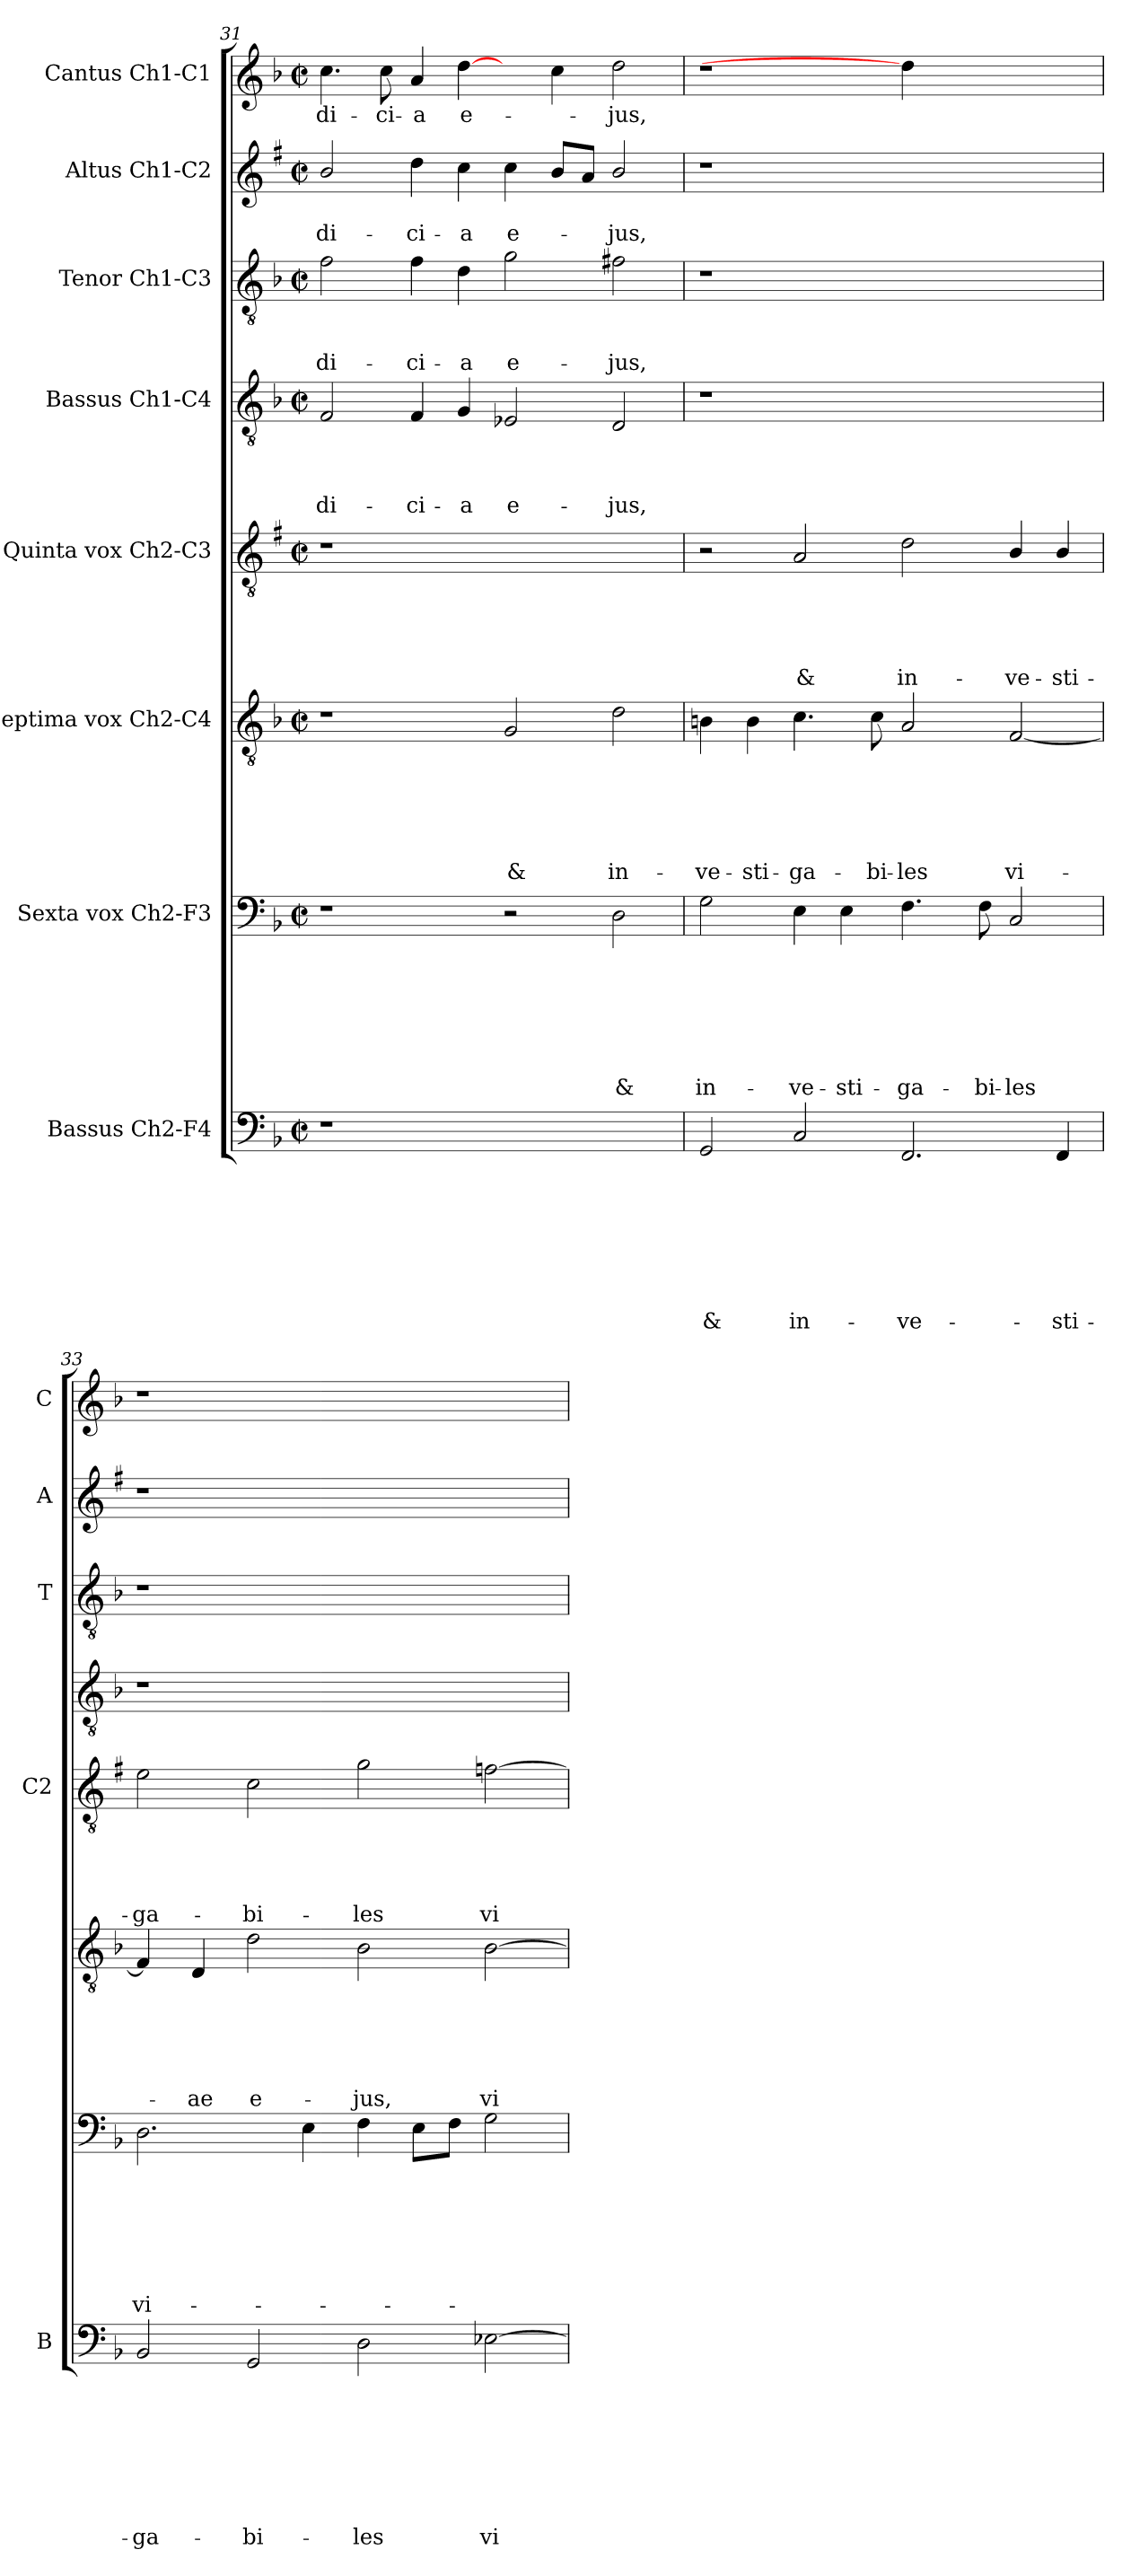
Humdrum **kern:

**kern	**text	**text	**text	**text	**text	**text	**text	**text	**kern	**text	**text	**text	**text	**text	**text	**text	**kern	**text	**text	**text	**text	**text	**text	**kern	**text	**text	**text	**text	**text	**kern	**text	**text	**text	**text	**kern	**text	**text	**text	**kern	**text	**text	**kern	**text
*part8	*part8	*part8	*part8	*part8	*part8	*part8	*part8	*part8	*part7	*part7	*part7	*part7	*part7	*part7	*part7	*part7	*part6	*part6	*part6	*part6	*part6	*part6	*part6	*part5	*part5	*part5	*part5	*part5	*part5	*part4	*part4	*part4	*part4	*part4	*part3	*part3	*part3	*part3	*part2	*part2	*part2	*part1	*part1
*staff8	*staff8	*staff8	*staff8	*staff8	*staff8	*staff8	*staff8	*staff8	*staff7	*staff7	*staff7	*staff7	*staff7	*staff7	*staff7	*staff7	*staff6	*staff6	*staff6	*staff6	*staff6	*staff6	*staff6	*staff5	*staff5	*staff5	*staff5	*staff5	*staff5	*staff4	*staff4	*staff4	*staff4	*staff4	*staff3	*staff3	*staff3	*staff3	*staff2	*staff2	*staff2	*staff1	*staff1
*I"Bassus Ch2-F4	*	*	*	*	*	*	*	*	*I"Sexta vox Ch2-F3	*	*	*	*	*	*	*	*I"Septima vox Ch2-C4	*	*	*	*	*	*	*I"Quinta vox Ch2-C3	*	*	*	*	*	*I"Bassus Ch1-C4	*	*	*	*	*I"Tenor Ch1-C3	*	*	*	*I"Altus Ch1-C2	*	*	*I"Cantus Ch1-C1	*
*I'B	*	*	*	*	*	*	*	*	*	*	*	*	*	*	*	*	*	*	*	*	*	*	*	*I'C2	*	*	*	*	*	*	*	*	*	*	*I'T	*	*	*	*I'A	*	*	*I'C	*
*clefF4	*	*	*	*	*	*	*	*	*clefF4	*	*	*	*	*	*	*	*clefGv2	*	*	*	*	*	*	*clefGv2	*	*	*	*	*	*clefGv2	*	*	*	*	*clefGv2	*	*	*	*clefG2	*	*	*clefG2	*
*	*	*	*	*	*	*	*	*	*	*	*	*	*	*	*	*	*	*	*	*	*	*	*	*ITrd1c2	*	*	*	*	*	*	*	*	*	*	*	*	*	*	*ITrd1c2	*	*	*	*
*k[b-]	*	*	*	*	*	*	*	*	*k[b-]	*	*	*	*	*	*	*	*k[b-]	*	*	*	*	*	*	*k[b-]	*	*	*	*	*	*k[b-]	*	*	*	*	*k[b-]	*	*	*	*k[b-]	*	*	*k[b-]	*
*F:	*	*	*	*	*	*	*	*	*F:	*	*	*	*	*	*	*	*F:	*	*	*	*	*	*	*F:	*	*	*	*	*	*F:	*	*	*	*	*F:	*	*	*	*F:	*	*	*F:	*
*M2/2	*	*	*	*	*	*	*	*	*M2/2	*	*	*	*	*	*	*	*M2/2	*	*	*	*	*	*	*M2/2	*	*	*	*	*	*M2/2	*	*	*	*	*M2/2	*	*	*	*M2/2	*	*	*M2/2	*
*met(c|)	*	*	*	*	*	*	*	*	*met(c|)	*	*	*	*	*	*	*	*met(c|)	*	*	*	*	*	*	*met(c|)	*	*	*	*	*	*met(c|)	*	*	*	*	*met(c|)	*	*	*	*met(c|)	*	*	*met(c|)	*
=31	=31	=31	=31	=31	=31	=31	=31	=31	=31	=31	=31	=31	=31	=31	=31	=31	=31	=31	=31	=31	=31	=31	=31	=31	=31	=31	=31	=31	=31	=31	=31	=31	=31	=31	=31	=31	=31	=31	=31	=31	=31	=31	=31
!	!	!	!	!	!	!	!	!	!	!	!	!	!	!	!	!	!	!	!	!	!	!	!	!	!	!	!	!	!	!	!	!	!	!LO:LY:b	!	!	!	!LO:LY:b	!	!	!LO:LY:b	!	!LO:LY:b
1r	.	.	.	.	.	.	.	.	1r	.	.	.	.	.	.	.	1r	.	.	.	.	.	.	1r	.	.	.	.	.	2F/	.	.	.	-di-	2f\	.	.	-di-	2a/	.	-di-	4.cc\	-di-
!	!	!	!	!	!	!	!	!	!	!	!	!	!	!	!	!	!	!	!	!	!	!	!	!	!	!	!	!	!	!	!	!	!	!	!	!	!	!	!	!	!	!	!LO:LY:b
.	.	.	.	.	.	.	.	.	.	.	.	.	.	.	.	.	.	.	.	.	.	.	.	.	.	.	.	.	.	.	.	.	.	.	.	.	.	.	.	.	.	8cc\	-ci-
!	!	!	!	!	!	!	!	!	!	!	!	!	!	!	!	!	!	!	!	!	!	!	!	!	!	!	!	!	!	!	!	!	!	!LO:LY:b	!	!	!	!LO:LY:b	!	!	!LO:LY:b	!	!LO:LY:b
.	.	.	.	.	.	.	.	.	.	.	.	.	.	.	.	.	.	.	.	.	.	.	.	.	.	.	.	.	.	4F/	.	.	.	-ci-	4f\	.	.	-ci-	4cc\	.	-ci-	4a/	-a
!	!	!	!	!	!	!	!	!	!	!	!	!	!	!	!	!	!	!	!	!	!	!	!	!	!	!	!	!	!	!	!	!	!	!LO:LY:b	!	!	!	!LO:LY:b	!	!	!LO:LY:b	!	!LO:LY:b
.	.	.	.	.	.	.	.	.	.	.	.	.	.	.	.	.	.	.	.	.	.	.	.	.	.	.	.	.	.	4G/	.	.	.	-a	4d\	.	.	-a	4b-\	.	-a	[4dd\	e-
!	!	!	!	!	!	!	!	!	!	!	!	!	!	!	!	!	!	!	!	!	!	!	!LO:LY:b	!	!	!	!	!	!	!	!	!	!	!LO:LY:b	!	!	!	!LO:LY:b	!	!	!LO:LY:b	!	!
1ryy	.	.	.	.	.	.	.	.	2r	.	.	.	.	.	.	.	2G/	.	.	.	.	.	&	1ryy	.	.	.	.	.	2E-X/	.	.	.	e-	2g\	.	.	e-	4b-\	.	e-	4ryy	.
.	.	.	.	.	.	.	.	.	.	.	.	.	.	.	.	.	.	.	.	.	.	.	.	.	.	.	.	.	.	.	.	.	.	.	.	.	.	.	8a/L	.	.	4cc\	.
.	.	.	.	.	.	.	.	.	.	.	.	.	.	.	.	.	.	.	.	.	.	.	.	.	.	.	.	.	.	.	.	.	.	.	.	.	.	.	8g/J	.	.	.	.
!	!	!	!	!	!	!	!	!	!	!	!	!	!	!	!	!LO:LY:b	!	!	!	!	!	!	!LO:LY:b	!	!	!	!	!	!	!	!	!	!	!LO:LY:b	!	!	!	!LO:LY:b	!	!	!LO:LY:b	!	!LO:LY:b
.	.	.	.	.	.	.	.	.	2D\	.	.	.	.	.	.	&	2d\	.	.	.	.	.	in-	.	.	.	.	.	.	2D/	.	.	.	-jus,	2f#X\	.	.	-jus,	2a/	.	-jus,	2dd\	-jus,
!!LO:LB:g=z
=32	=32	=32	=32	=32	=32	=32	=32	=32	=32	=32	=32	=32	=32	=32	=32	=32	=32	=32	=32	=32	=32	=32	=32	=32	=32	=32	=32	=32	=32	=32	=32	=32	=32	=32	=32	=32	=32	=32	=32	=32	=32	=32	=32
!	!	!	!	!	!	!	!	!LO:LY:b	!	!	!	!	!	!	!	!LO:LY:b	!	!	!	!	!	!	!LO:LY:b	!	!	!	!	!	!	!	!	!	!	!	!	!	!	!	!	!	!	!	!
2GG/	.	.	.	.	.	.	.	&	2G\	.	.	.	.	.	.	in-	4Bn\	.	.	.	.	.	-ve-	2r	.	.	.	.	.	1r	.	.	.	.	1r	.	.	.	1r	.	.	1r	.
!	!	!	!	!	!	!	!	!	!	!	!	!	!	!	!	!	!	!	!	!	!	!	!LO:LY:b	!	!	!	!	!	!	!	!	!	!	!	!	!	!	!	!	!	!	!	!
.	.	.	.	.	.	.	.	.	.	.	.	.	.	.	.	.	4B\	.	.	.	.	.	-sti-	.	.	.	.	.	.	.	.	.	.	.	.	.	.	.	.	.	.	.	.
!	!	!	!	!	!	!	!	!LO:LY:b	!	!	!	!	!	!	!	!LO:LY:b	!	!	!	!	!	!	!LO:LY:b	!	!	!	!	!	!LO:LY:b	!	!	!	!	!	!	!	!	!	!	!	!	!	!
2C/	.	.	.	.	.	.	.	in-	4E\	.	.	.	.	.	.	-ve-	4.c\	.	.	.	.	.	-ga-	2G/	.	.	.	.	&	.	.	.	.	.	.	.	.	.	.	.	.	.	.
!	!	!	!	!	!	!	!	!	!	!	!	!	!	!	!	!LO:LY:b	!	!	!	!	!	!	!	!	!	!	!	!	!	!	!	!	!	!	!	!	!	!	!	!	!	!	!
.	.	.	.	.	.	.	.	.	4E\	.	.	.	.	.	.	-sti-	.	.	.	.	.	.	.	.	.	.	.	.	.	.	.	.	.	.	.	.	.	.	.	.	.	.	.
!	!	!	!	!	!	!	!	!	!	!	!	!	!	!	!	!	!	!	!	!	!	!	!LO:LY:b	!	!	!	!	!	!	!	!	!	!	!	!	!	!	!	!	!	!	!	!
.	.	.	.	.	.	.	.	.	.	.	.	.	.	.	.	.	8c\	.	.	.	.	.	-bi-	.	.	.	.	.	.	.	.	.	.	.	.	.	.	.	.	.	.	.	.
!	!	!	!	!	!	!	!	!LO:LY:b	!	!	!	!	!	!	!	!LO:LY:b	!	!	!	!	!	!	!LO:LY:b	!	!	!	!	!	!LO:LY:b	!	!	!	!	!	!	!	!	!	!	!	!	!	!
2.FF/	.	.	.	.	.	.	.	-ve-	4.F\	.	.	.	.	.	.	-ga-	2A/	.	.	.	.	.	-les	2c\	.	.	.	.	in-	1ryy	.	.	.	.	1ryy	.	.	.	1ryy	.	.	4dd\]	.
.	.	.	.	.	.	.	.	.	.	.	.	.	.	.	.	.	.	.	.	.	.	.	.	.	.	.	.	.	.	.	.	.	.	.	.	.	.	.	.	.	.	2.ryy	.
!	!	!	!	!	!	!	!	!	!	!	!	!	!	!	!	!LO:LY:b	!	!	!	!	!	!	!	!	!	!	!	!	!	!	!	!	!	!	!	!	!	!	!	!	!	!	!
.	.	.	.	.	.	.	.	.	8F\	.	.	.	.	.	.	-bi-	.	.	.	.	.	.	.	.	.	.	.	.	.	.	.	.	.	.	.	.	.	.	.	.	.	.	.
!	!	!	!	!	!	!	!	!	!	!	!	!	!	!	!	!LO:LY:b	!	!	!	!	!	!	!LO:LY:b	!	!	!	!	!	!LO:LY:b	!	!	!	!	!	!	!	!	!	!	!	!	!	!
.	.	.	.	.	.	.	.	.	2C/	.	.	.	.	.	.	-les	[2F/	.	.	.	.	.	vi-	4A/	.	.	.	.	-ve-	.	.	.	.	.	.	.	.	.	.	.	.	.	.
!	!	!	!	!	!	!	!	!LO:LY:b	!	!	!	!	!	!	!	!	!	!	!	!	!	!	!	!	!	!	!	!	!LO:LY:b	!	!	!	!	!	!	!	!	!	!	!	!	!	!
4FF/	.	.	.	.	.	.	.	-sti-	.	.	.	.	.	.	.	.	.	.	.	.	.	.	.	4A/	.	.	.	.	-sti-	.	.	.	.	.	.	.	.	.	.	.	.	.	.
=33	=33	=33	=33	=33	=33	=33	=33	=33	=33	=33	=33	=33	=33	=33	=33	=33	=33	=33	=33	=33	=33	=33	=33	=33	=33	=33	=33	=33	=33	=33	=33	=33	=33	=33	=33	=33	=33	=33	=33	=33	=33	=33	=33
!	!	!	!	!	!	!	!	!LO:LY:b	!	!	!	!	!	!	!	!LO:LY:b	!	!	!	!	!	!	!	!	!	!	!	!	!LO:LY:b	!	!	!	!	!	!	!	!	!	!	!	!	!	!
2BB-/	.	.	.	.	.	.	.	-ga-	2.D\	.	.	.	.	.	.	vi-	4F/]	.	.	.	.	.	.	2d\	.	.	.	.	-ga-	1r	.	.	.	.	1r	.	.	.	1r	.	.	1r	.
!	!	!	!	!	!	!	!	!	!	!	!	!	!	!	!	!	!	!	!	!	!	!	!LO:LY:b	!	!	!	!	!	!	!	!	!	!	!	!	!	!	!	!	!	!	!	!
.	.	.	.	.	.	.	.	.	.	.	.	.	.	.	.	.	4D/	.	.	.	.	.	-ae	.	.	.	.	.	.	.	.	.	.	.	.	.	.	.	.	.	.	.	.
!	!	!	!	!	!	!	!	!LO:LY:b	!	!	!	!	!	!	!	!	!	!	!	!	!	!	!LO:LY:b	!	!	!	!	!	!LO:LY:b	!	!	!	!	!	!	!	!	!	!	!	!	!	!
2GG/	.	.	.	.	.	.	.	-bi-	.	.	.	.	.	.	.	.	2d\	.	.	.	.	.	e-	2B-\	.	.	.	.	-bi-	.	.	.	.	.	.	.	.	.	.	.	.	.	.
.	.	.	.	.	.	.	.	.	4E\	.	.	.	.	.	.	.	.	.	.	.	.	.	.	.	.	.	.	.	.	.	.	.	.	.	.	.	.	.	.	.	.	.	.
!	!	!	!	!	!	!	!	!LO:LY:b	!	!	!	!	!	!	!	!	!	!	!	!	!	!	!LO:LY:b	!	!	!	!	!	!LO:LY:b	!	!	!	!	!	!	!	!	!	!	!	!	!	!
2D\	.	.	.	.	.	.	.	-les	4F\	.	.	.	.	.	.	.	2B-\	.	.	.	.	.	-jus,	2f\	.	.	.	.	-les	1ryy	.	.	.	.	1ryy	.	.	.	1ryy	.	.	1ryy	.
.	.	.	.	.	.	.	.	.	8E\L	.	.	.	.	.	.	.	.	.	.	.	.	.	.	.	.	.	.	.	.	.	.	.	.	.	.	.	.	.	.	.	.	.	.
.	.	.	.	.	.	.	.	.	8F\J	.	.	.	.	.	.	.	.	.	.	.	.	.	.	.	.	.	.	.	.	.	.	.	.	.	.	.	.	.	.	.	.	.	.
!	!	!	!	!	!	!	!	!LO:LY:b	!	!	!	!	!	!	!	!	!	!	!	!	!	!	!LO:LY:b	!	!	!	!	!	!LO:LY:b	!	!	!	!	!	!	!	!	!	!	!	!	!	!
[2E-X\	.	.	.	.	.	.	.	vi-	2G\	.	.	.	.	.	.	.	[2B-\	.	.	.	.	.	vi-	[2e-X\	.	.	.	.	vi-	.	.	.	.	.	.	.	.	.	.	.	.	.	.
=	=	=	=	=	=	=	=	=	=	=	=	=	=	=	=	=	=	=	=	=	=	=	=	=	=	=	=	=	=	=	=	=	=	=	=	=	=	=	=	=	=	=	=
*-	*-	*-	*-	*-	*-	*-	*-	*-	*-	*-	*-	*-	*-	*-	*-	*-	*-	*-	*-	*-	*-	*-	*-	*-	*-	*-	*-	*-	*-	*-	*-	*-	*-	*-	*-	*-	*-	*-	*-	*-	*-	*-	*-
